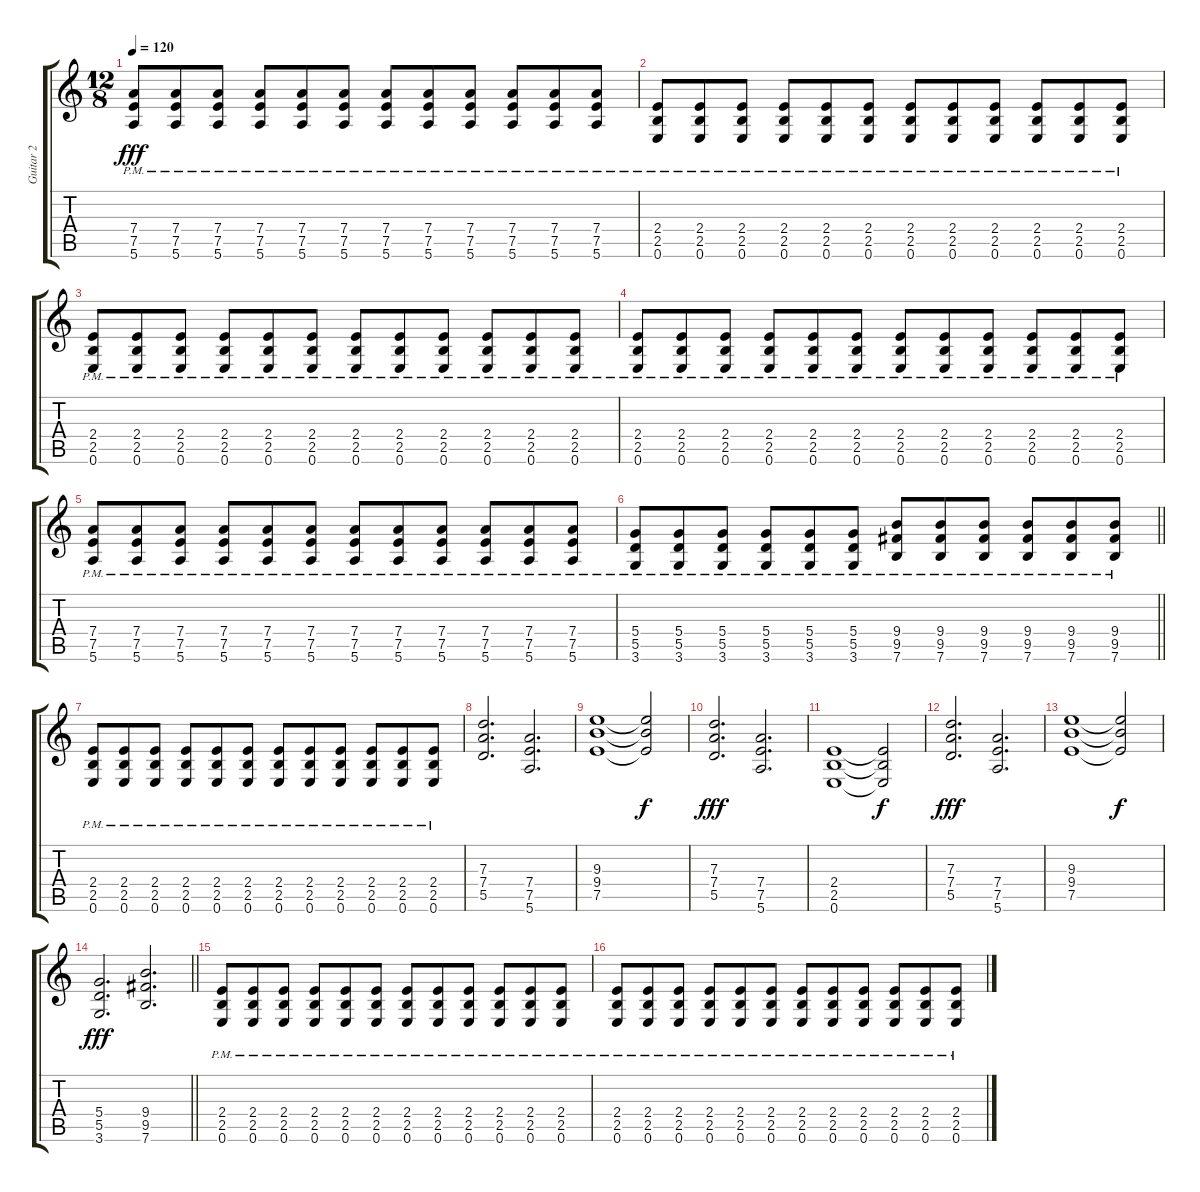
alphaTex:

\track ("Guitar 2" "Guitar 2") {instrument distortionguitar}
\staff {score tabs}
\tuning (E4 B3 G3 D3 A2 E2) {hide}
\ts (12 8)
\tempo 120
\clef g2
\ks c
(7.4{pm} 7.5{pm} 5.6{pm}).8{dy fff} (7.4{pm} 7.5{pm} 5.6{pm}).8 (7.4{pm} 7.5{pm} 5.6{pm}).8 (7.4{pm} 7.5{pm} 5.6{pm}).8 (7.4{pm} 7.5{pm} 5.6{pm}).8 (7.4{pm} 7.5{pm} 5.6{pm}).8 (7.4{pm} 7.5{pm} 5.6{pm}).8 (7.4{pm} 7.5{pm} 5.6{pm}).8 (7.4{pm} 7.5{pm} 5.6{pm}).8 (7.4{pm} 7.5{pm} 5.6{pm}).8 (7.4{pm} 7.5{pm} 5.6{pm}).8 (7.4{pm} 7.5{pm} 5.6{pm}).8 |
(2.4{pm} 2.5{pm} 0.6{pm}).8 (2.4{pm} 2.5{pm} 0.6{pm}).8 (2.4{pm} 2.5{pm} 0.6{pm}).8 (2.4{pm} 2.5{pm} 0.6{pm}).8 (2.4{pm} 2.5{pm} 0.6{pm}).8 (2.4{pm} 2.5{pm} 0.6{pm}).8 (2.4{pm} 2.5{pm} 0.6{pm}).8 (2.4{pm} 2.5{pm} 0.6{pm}).8 (2.4{pm} 2.5{pm} 0.6{pm}).8 (2.4{pm} 2.5{pm} 0.6{pm}).8 (2.4{pm} 2.5{pm} 0.6{pm}).8 (2.4{pm} 2.5{pm} 0.6{pm}).8 |
(2.4{pm} 2.5{pm} 0.6{pm}).8 (2.4{pm} 2.5{pm} 0.6{pm}).8 (2.4{pm} 2.5{pm} 0.6{pm}).8 (2.4{pm} 2.5{pm} 0.6{pm}).8 (2.4{pm} 2.5{pm} 0.6{pm}).8 (2.4{pm} 2.5{pm} 0.6{pm}).8 (2.4{pm} 2.5{pm} 0.6{pm}).8 (2.4{pm} 2.5{pm} 0.6{pm}).8 (2.4{pm} 2.5{pm} 0.6{pm}).8 (2.4{pm} 2.5{pm} 0.6{pm}).8 (2.4{pm} 2.5{pm} 0.6{pm}).8 (2.4{pm} 2.5{pm} 0.6{pm}).8 |
(2.4{pm} 2.5{pm} 0.6{pm}).8 (2.4{pm} 2.5{pm} 0.6{pm}).8 (2.4{pm} 2.5{pm} 0.6{pm}).8 (2.4{pm} 2.5{pm} 0.6{pm}).8 (2.4{pm} 2.5{pm} 0.6{pm}).8 (2.4{pm} 2.5{pm} 0.6{pm}).8 (2.4{pm} 2.5{pm} 0.6{pm}).8 (2.4{pm} 2.5{pm} 0.6{pm}).8 (2.4{pm} 2.5{pm} 0.6{pm}).8 (2.4{pm} 2.5{pm} 0.6{pm}).8 (2.4{pm} 2.5{pm} 0.6{pm}).8 (2.4{pm} 2.5{pm} 0.6{pm}).8 |
(7.4{pm} 7.5{pm} 5.6{pm}).8 (7.4{pm} 7.5{pm} 5.6{pm}).8 (7.4{pm} 7.5{pm} 5.6{pm}).8 (7.4{pm} 7.5{pm} 5.6{pm}).8 (7.4{pm} 7.5{pm} 5.6{pm}).8 (7.4{pm} 7.5{pm} 5.6{pm}).8 (7.4{pm} 7.5{pm} 5.6{pm}).8 (7.4{pm} 7.5{pm} 5.6{pm}).8 (7.4{pm} 7.5{pm} 5.6{pm}).8 (7.4{pm} 7.5{pm} 5.6{pm}).8 (7.4{pm} 7.5{pm} 5.6{pm}).8 (7.4{pm} 7.5{pm} 5.6{pm}).8 |
\barLineRight lightlight
(5.4{pm} 5.5{pm} 3.6{pm}).8 (5.4{pm} 5.5{pm} 3.6{pm}).8 (5.4{pm} 5.5{pm} 3.6{pm}).8 (5.4{pm} 5.5{pm} 3.6{pm}).8 (5.4{pm} 5.5{pm} 3.6{pm}).8 (5.4{pm} 5.5{pm} 3.6{pm}).8 (9.4{pm} 9.5{pm} 7.6{pm}).8 (9.4{pm} 9.5{pm} 7.6{pm}).8 (9.4{pm} 9.5{pm} 7.6{pm}).8 (9.4{pm} 9.5{pm} 7.6{pm}).8 (9.4{pm} 9.5{pm} 7.6{pm}).8 (9.4{pm} 9.5{pm} 7.6{pm}).8 |
(2.4{pm} 2.5{pm} 0.6{pm}).8 (2.4{pm} 2.5{pm} 0.6{pm}).8 (2.4{pm} 2.5{pm} 0.6{pm}).8 (2.4{pm} 2.5{pm} 0.6{pm}).8 (2.4{pm} 2.5{pm} 0.6{pm}).8 (2.4{pm} 2.5{pm} 0.6{pm}).8 (2.4{pm} 2.5{pm} 0.6{pm}).8 (2.4{pm} 2.5{pm} 0.6{pm}).8 (2.4{pm} 2.5{pm} 0.6{pm}).8 (2.4{pm} 2.5{pm} 0.6{pm}).8 (2.4{pm} 2.5{pm} 0.6{pm}).8 (2.4{pm} 2.5{pm} 0.6{pm}).8 |
(7.3 7.4 5.5).2{d} (7.4 7.5 5.6).2{d} |
(9.3 9.4 7.5).1 (9.3{t} 9.4{t} 7.5{t}).2{dy f} |
(7.3 7.4 5.5).2{d dy fff} (7.4 7.5 5.6).2{d} |
(2.4 2.5 0.6).1 (2.4{t} 2.5{t} 0.6{t}).2{dy f} |
(7.3 7.4 5.5).2{d dy fff} (7.4 7.5 5.6).2{d} |
(9.3 9.4 7.5).1 (9.3{t} 9.4{t} 7.5{t}).2{dy f} |
\barLineRight lightlight
(5.4 5.5 3.6).2{d dy fff} (9.4 9.5 7.6).2{d} |
(2.4{pm} 2.5{pm} 0.6{pm}).8 (2.4{pm} 2.5{pm} 0.6{pm}).8 (2.4{pm} 2.5{pm} 0.6{pm}).8 (2.4{pm} 2.5{pm} 0.6{pm}).8 (2.4{pm} 2.5{pm} 0.6{pm}).8 (2.4{pm} 2.5{pm} 0.6{pm}).8 (2.4{pm} 2.5{pm} 0.6{pm}).8 (2.4{pm} 2.5{pm} 0.6{pm}).8 (2.4{pm} 2.5{pm} 0.6{pm}).8 (2.4{pm} 2.5{pm} 0.6{pm}).8 (2.4{pm} 2.5{pm} 0.6{pm}).8 (2.4{pm} 2.5{pm} 0.6{pm}).8 |
(2.4{pm} 2.5{pm} 0.6{pm}).8 (2.4{pm} 2.5{pm} 0.6{pm}).8 (2.4{pm} 2.5{pm} 0.6{pm}).8 (2.4{pm} 2.5{pm} 0.6{pm}).8 (2.4{pm} 2.5{pm} 0.6{pm}).8 (2.4{pm} 2.5{pm} 0.6{pm}).8 (2.4{pm} 2.5{pm} 0.6{pm}).8 (2.4{pm} 2.5{pm} 0.6{pm}).8 (2.4{pm} 2.5{pm} 0.6{pm}).8 (2.4{pm} 2.5{pm} 0.6{pm}).8 (2.4{pm} 2.5{pm} 0.6{pm}).8 (2.4{pm} 2.5{pm} 0.6{pm}).8
